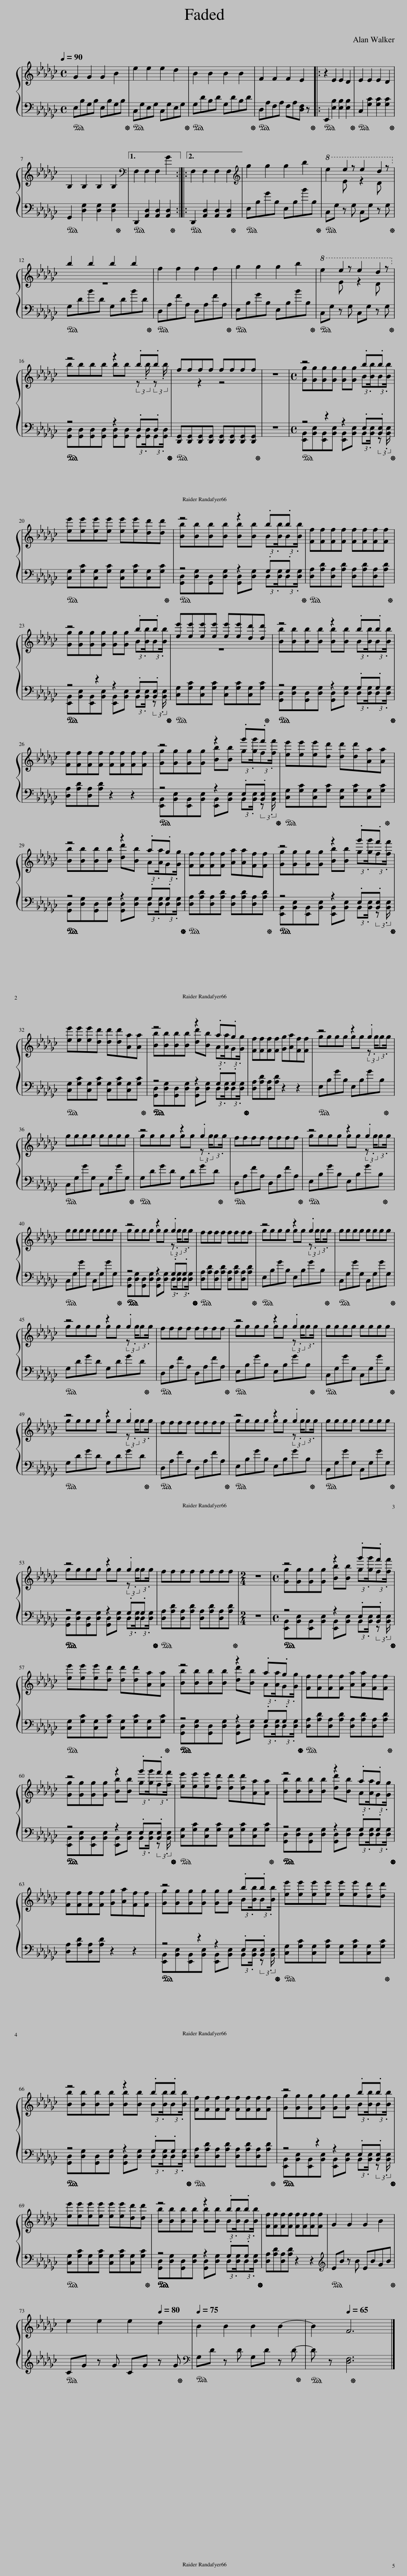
X:1
%%score { ( 1 3 ) | ( 2 4 ) }
L:1/8
Q:1/4=90
M:4/4
I:linebreak $
K:Gb
V:1 treble
V:3 treble
V:2 bass
V:4 bass
V:1
 G2 G2 G2 B2 | e2 e2 e2 d2 | B2 B2 B2 B2 | F2 F2 F2 E2 |: z2 E2 E2 D2 | %5
 E2 E2 E2 D2 |$ B,2 B,2 B,2 B,2 |1[K:bass] F,2 F,2 F,2 G2 ::2 F,2 F,2 F,2 F,2 ||[K:treble] g2 g2 g2 b2 | %10
!8va(! e'2 e z e'2 d z!8va)! |$ b2 b2 b2 b2 | f2 f2 f2 f2 | g2 g2 g2 b2 |!8va(! e'2 e z e'2 d z!8va)! |$ %15
 z4 z2 .b.b | ffff ffff | z8 |[M:4/4] z4 z2 .b.b |$ [ee'][ee'][ee'][ee'] [ee'][ee'][dd'][dd'] | %20
 z4 z2 .b.b | [Ff][Ff][Ff][Ff] [Ff][Ff][Ff][Ff] |$ z4 z2 .b.b | [ee'][ee'][ee'][ee'] [ee'][ee'][dd'][dd'] | z4 z2 .b.b |$ %25
 [Ff][Ff][Ff][Ff] [Ff][Ff][Ff][Ff] | z4 z2 .g'.f' | [ee'][ee'][ee'][dd'] [dd'][dd'][Aa][Aa] |$ z4 z2 .a.g | [Ff][Ff][Ff][Ff] [Aa][Aa][Ff][Ff] | %30
 z4 z2 .g'.f' |$ [ee'][ee'][ee'][dd'] [dd'][dd'][Aa][Aa] | z4 z2 .a.g | [Ff][Ff][Ff][Ff] [Gg][Aa][Ff][Ff] | z4 z2 .g2 |$ %35
 gggg gggg | z4 z2 .g2 | ffff ffff | z4 z2 .g2 |$ gggg gggg | %40
 z4 z2 .g2 | ffff ffff | z4 z2 .g2 | gggg gggg |$ z4 z2 .g2 | %45
 ffff ffff | z4 z2 .g2 | gggg gggg |$ z4 z2 .g2 | ffff ffff | %50
 z4 z2 .g2 | gggg gggg |$ z4 z2 .g2 | ffff ffff |[M:2/4] z4 | %55
[M:4/4] z4 z2 .g'.f' |$ [ee'][ee'][ee'][dd'] [dd'][dd'][Aa][Aa] | z4 z2 .a.g | [Ff][Ff][Ff][Ff] [Aa][Aa][Ff][Ff] |$ z4 z2 .g'.f' | %60
 [ee'][ee'][ee'][dd'] [dd'][dd'][Aa][Aa] | z4 z2 .a.g |$ [Ff][Ff][Ff][Ff] [Gg][Aa][Ff][Ff] | z4 z2 .b.b | [ee'][ee'][ee'][ee'] [ee'][ee'][dd'][dd'] |$ %65
 z4 z2 .b.b | [Ff][Ff][Ff][Ff] [Ff][Ff][Ff][Ff] | z4 z2 .b.b |$ [ee'][ee'][ee'][ee'] [ee'][ee'][dd'][dd'] | z4 z2 .b.b | %70
 [Ff][Ff][Ff][Ff] [Ff][Ff][Ff][Ff] | G2 G2 G2 B2 |$ e2 e2 e2[Q:1/4=80] d2 |[Q:1/4=75] B2 B2 B2 B2- | B2[Q:1/4=65] F6 |] %75
V:2
!ped! E,B,G,B, E,B,G,B,!ped-up! |!ped! C,G,E,G, C,G,E,G,!ped-up! |!ped! G,DB,D G,DB,D!ped-up! |!ped! D,A,F,A, F,A,[D,F,] z!ped-up! |:!ped! E,,2 [E,B,]2 [E,B,]2 [E,B,]2!ped-up! | %5
!ped! C,2 [G,C]2 [G,C]2 [G,C]2!ped-up! |$!ped! G,,2 [D,G,]2 [D,G,]2 [D,G,]2!ped-up! |1!ped! D,,2 [A,,D,]2 [A,,D,]2 [A,,D,]2!ped-up! ::2!ped! D,,2 [A,,D,]2 [A,,D,]2 [A,,D,]2!ped-up! ||!ped! E,B,GB, E,B,BB,!ped-up! | %10
!ped! C,G, z G, C,G, z G,!ped-up! |$!ped! G,DBD G,DBD!ped-up! |!ped! D,A,FA, D,A,FA,!ped-up! |!ped! E,B,GB, E,B,BB,!ped-up! |!ped! C,G, z G, C,G, z G,!ped-up! |$ %15
!ped! z4 z2 .D,.D,!ped-up! |!ped! [D,,G,,][D,,G,,][D,,G,,][D,,G,,] [D,,G,,][D,,G,,][D,,G,,][D,,G,,]!ped-up! | z8 |[M:4/4]!ped! z4 z2 .E,.[B,,E,]!ped-up! |$!ped! [C,G,][G,C][C,G,][G,C] [C,G,][G,C][C,G,][G,C]!ped-up! | %20
!ped! z4 z2 .G,.G,!ped-up! |!ped! [D,A,][A,D][D,A,][A,D] [D,A,][A,D][D,A,][A,D]!ped-up! |$!ped! z4 z2 .E,.[B,,E,]!ped-up! |!ped! [C,G,][G,C][C,G,][G,C] [C,G,][G,C][C,G,][G,C]!ped-up! |!ped! z4 z2 .G,.G,!ped-up! |$ %25
 [D,A,][A,D][D,A,][A,D] z2 z2 |!ped! z4 z2 .E,.[B,,E,]!ped-up! |!ped! [C,G,][G,C][C,G,][G,C] [C,G,][G,C][C,G,][G,C]!ped-up! |$!ped! z4 z2 .G,.G,!ped-up! |!ped! [D,A,][A,D][D,A,][A,D] [D,A,][A,D][D,A,][A,D]!ped-up! | %30
!ped! z4 z2 .E,.[B,,E,]!ped-up! |$!ped! [C,G,][G,C][C,G,][G,C] [C,G,][G,C][C,G,][G,C]!ped-up! |!ped! z4 z2 .G,.G,!ped-up! | [D,A,][A,D][D,A,][A,D] z2 z2 |!ped! E,B,GB, E,B,GB,!ped-up! |$ %35
!ped! C,G,GG, C,G,GG,!ped-up! |!ped! G,DGD G,DGD!ped-up! |!ped! D,A,FA, D,A,FA,!ped-up! |!ped! E,B,GB, E,B,GB,!ped-up! |$!ped! C,G,GG, C,G,GG,!ped-up! | %40
!ped! z4 z2 .G,.G,!ped-up! |!ped! [D,A,][A,D][D,A,][A,D] [D,A,][A,D][D,A,][A,D]!ped-up! |!ped! E,B,GB, E,B,GB,!ped-up! |!ped! C,G,GG, C,G,GG,!ped-up! |$!ped! G,DGD G,DGD!ped-up! | %45
!ped! D,A,FA, D,A,FA,!ped-up! |!ped! E,B,GB, E,B,GB,!ped-up! |!ped! C,G,GG, C,G,GG,!ped-up! |$!ped! G,DGD G,DGD!ped-up! |!ped! D,A,FA, D,A,FA,!ped-up! | %50
!ped! E,B,GB, E,B,GB,!ped-up! |!ped! C,G,GG, C,G,GG,!ped-up! |$!ped! z4 z2 .G,.G,!ped-up! |!ped! [D,A,][A,D][D,A,][A,D] [D,A,][A,D][D,A,][A,D]!ped-up! |[M:2/4] z4 | %55
[M:4/4]!ped! z4 z2 .E,.[B,,E,]!ped-up! |$!ped! [C,G,][G,C][C,G,][G,C] [C,G,][G,C][C,G,][G,C]!ped-up! |!ped! z4 z2 .G,.G,!ped-up! |!ped! [D,A,][A,D][D,A,][A,D] [D,A,][A,D][D,A,][A,D]!ped-up! |$!ped! z4 z2 .E,.[B,,E,]!ped-up! | %60
!ped! [C,G,][G,C][C,G,][G,C] [C,G,][G,C][C,G,][G,C]!ped-up! |!ped! z4 z2 .G,.G,!ped-up! |$ [D,A,][A,D][D,A,][A,D] z2 z2 |!ped! z4 z2 .E,.[B,,E,]!ped-up! |!ped! [C,G,][G,C][C,G,][G,C] [C,G,][G,C][C,G,][G,C]!ped-up! |$ %65
!ped! z4 z2 .G,.G,!ped-up! |!ped! [D,A,][A,D][D,A,][A,D] [D,A,][A,D][D,A,][A,D]!ped-up! |!ped! z4 z2 .E,.[B,,E,]!ped-up! |$!ped! [C,G,][G,C][C,G,][G,C] [C,G,][G,C][C,G,][G,C]!ped-up! |!ped! z4 z2 .G,.G,!ped-up! | %70
 [D,A,][A,D][D,A,][A,D] z2 z2 |[K:treble]!ped! EB z B EBGB!ped-up! |$!ped! CG z G CG z G!ped-up! |[K:bass]!ped! G,D z D G,D z D-!ped-up! |!ped! D z [D,F,]6!ped-up! |] %75
V:3
 x8 | x8 | x8 | x8 |: x8 | %5
 x8 |$ x8 |1[K:bass] x8 ::2 x8 ||[K:treble] x8 | %10
!8va(! x2 e'2 z2 d'2!8va)! |$ z8 | x8 | x8 |!8va(! x2 e'2 z2 d'2!8va)! |$ %15
 bbbb bb (3:2:2z .b/ (3:2:2z .b/ | x2 z2 z4 | x8 |[M:4/4] [Gg][Gg][Gg][Gg] [Gg][Gg] (3:2:2B.[Bb]/(3:2:2B.[Bb]/ |$ x8 | %20
 [Bb][Bb][Bb][Bb] [Bb][Bb] (3:2:2B.[Bb]/(3:2:2B.[Bb]/ | x8 |$ [Gg][Gg][Gg][Gg] [Gg][Gg] (3:2:2B.[Bb]/(3:2:2B.[Bb]/ | z8 | [Bb][Bb][Bb][Bb] [Bb][Bb] (3:2:2B.[Bb]/(3:2:2B.[Bb]/ |$ %25
 x8 | [Gg][Gg][Gg][Gg] [Bb][Bb] (3:2:2g.[gg']/(3:2:2f.[ff']/ | x8 |$ [Bb][Bb][Bb][Bb] [dd'][Bb] (3:2:2A.[Aa]/(3:2:2G.[Gg]/ | x8 | %30
 [Gg][Gg][Gg][Gg] [Bb][Bb] (3:2:2g.[gg']/(3:2:2f.[ff']/ |$ x8 | [Bb][Bb][Bb][Bb] [dd'][Bb] (3:2:2A.[Aa]/(3:2:2G.[Gg]/ | x8 | gggg gg (3:2:2z .g/(3:2:2g.g/ |$ %35
 x8 | gggg gg (3:2:2z .g/(3:2:2g.g/ | x8 | gggg gg (3:2:2z .g/(3:2:2g.g/ |$ x8 | %40
 gggg gg (3:2:2z .g/(3:2:2g.g/ | x8 | gggg gg (3:2:2z .g/(3:2:2g.g/ | x8 |$ gggg gg (3:2:2z .g/(3:2:2g.g/ | %45
 x8 | gggg gg (3:2:2z .g/(3:2:2g.g/ | x8 |$ gggg gg (3:2:2z .g/(3:2:2g.g/ | x8 | %50
 gggg gg (3:2:2z .g/(3:2:2g.g/ | x8 |$ gggg gg (3:2:2z .g/(3:2:2g.g/ | x8 |[M:2/4] x4 | %55
[M:4/4] [Gg][Gg][Gg][Gg] [Bb][Bb] (3:2:2g.[gg']/(3:2:2f.[ff']/ |$ x8 | [Bb][Bb][Bb][Bb] [dd'][Bb] (3:2:2A.[Aa]/(3:2:2G.[Gg]/ | x8 |$ [Gg][Gg][Gg][Gg] [Bb][Bb] (3:2:2g.[gg']/(3:2:2f.[ff']/ | %60
 x8 | [Bb][Bb][Bb][Bb] [dd'][Bb] (3:2:2A.[Aa]/(3:2:2G.[Gg]/ |$ x8 | [Gg][Gg][Gg][Gg] [Gg][Gg] (3:2:2B.[Bb]/(3:2:2B.[Bb]/ | x8 |$ %65
 [Bb][Bb][Bb][Bb] [Bb][Bb] (3:2:2B.[Bb]/(3:2:2B.[Bb]/ | x8 | [Gg][Gg][Gg][Gg] [Gg][Gg] (3:2:2B.[Bb]/(3:2:2B.[Bb]/ |$ x8 | [Bb][Bb][Bb][Bb] [Bb][Bb] (3:2:2B.[Bb]/(3:2:2B.[Bb]/ | %70
 x8 | x8 |$ x8 | x8 | x8 |] %75
V:4
 x8 | x8 | x8 | x8 |: x8 | %5
 x8 |$ x8 |1 x8 ::2 x8 || x8 | %10
 x8 |$ x8 | x8 | x8 | x8 |$ %15
 [G,,D,][G,,D,][G,,D,][G,,D,] [G,,D,][G,,D,] (3:2:2G,,.[G,,D,]/(3:2:2G,,.[G,,D,]/ | x8 | x8 |[M:4/4] [E,,B,,][B,,E,][E,,B,,][B,,E,] [E,,B,,][B,,E,] (3:2:2B,,.[B,,E,]/ (3:2:2z .[B,,E,]/ |$ x8 | %20
 [G,,D,][D,G,][G,,D,][D,G,] [G,,D,][D,G,] (3:2:2D,.[D,G,]/(3:2:2D,.[D,G,]/ | x8 |$ [E,,B,,][B,,E,][E,,B,,][B,,E,] [E,,B,,][B,,E,] (3:2:2B,,.[B,,E,]/ (3:2:2z .[B,,E,]/ | x8 | [G,,D,][D,G,][G,,D,][D,G,] [G,,D,][D,G,] (3:2:2D,.[D,G,]/(3:2:2D,.[D,G,]/ |$ %25
 x8 | [E,,B,,][B,,E,][E,,B,,][B,,E,] [E,,B,,][B,,E,] (3:2:2B,,.[B,,E,]/ (3:2:2z .[B,,E,]/ | x8 |$ [G,,D,][D,G,][G,,D,][D,G,] [G,,D,][D,G,] (3:2:2D,.[D,G,]/(3:2:2D,.[D,G,]/ | x8 | %30
 [E,,B,,][B,,E,][E,,B,,][B,,E,] [E,,B,,][B,,E,] (3:2:2B,,.[B,,E,]/ (3:2:2z .[B,,E,]/ |$ x8 | [G,,D,][D,G,][G,,D,][D,G,] [G,,D,][D,G,] (3:2:2D,.[D,G,]/(3:2:2D,.[D,G,]/ | x8 | x8 |$ %35
 x8 | x8 | x8 | x8 |$ x8 | %40
 [G,,D,][D,G,][G,,D,][D,G,] [G,,D,][D,G,] (3:2:2D,.[D,G,]/(3:2:2D,.[D,G,]/ | x8 | x8 | x8 |$ x8 | %45
 x8 | x8 | x8 |$ x8 | x8 | %50
 x8 | x8 |$ [G,,D,][D,G,][G,,D,][D,G,] [G,,D,][D,G,] (3:2:2D,.[D,G,]/(3:2:2D,.[D,G,]/ | x8 |[M:2/4] x4 | %55
[M:4/4] [E,,B,,][B,,E,][E,,B,,][B,,E,] [E,,B,,][B,,E,] (3:2:2B,,.[B,,E,]/ (3:2:2z .[B,,E,]/ |$ x8 | [G,,D,][D,G,][G,,D,][D,G,] [G,,D,][D,G,] (3:2:2D,.[D,G,]/(3:2:2D,.[D,G,]/ | x8 |$ [E,,B,,][B,,E,][E,,B,,][B,,E,] [E,,B,,][B,,E,] (3:2:2B,,.[B,,E,]/ (3:2:2z .[B,,E,]/ | %60
 x8 | [G,,D,][D,G,][G,,D,][D,G,] [G,,D,][D,G,] (3:2:2D,.[D,G,]/(3:2:2D,.[D,G,]/ |$ x8 | [E,,B,,][B,,E,][E,,B,,][B,,E,] [E,,B,,][B,,E,] (3:2:2B,,.[B,,E,]/ (3:2:2z .[B,,E,]/ | x8 |$ %65
 [G,,D,][D,G,][G,,D,][D,G,] [G,,D,][D,G,] (3:2:2D,.[D,G,]/(3:2:2D,.[D,G,]/ | x8 | [E,,B,,][B,,E,][E,,B,,][B,,E,] [E,,B,,][B,,E,] (3:2:2B,,.[B,,E,]/ (3:2:2z .[B,,E,]/ |$ x8 | [G,,D,][D,G,][G,,D,][D,G,] [G,,D,][D,G,] (3:2:2D,.[D,G,]/(3:2:2D,.[D,G,]/ | %70
 x8 |[K:treble] x8 |$ x8 |[K:bass] x8 | x8 |] %75
